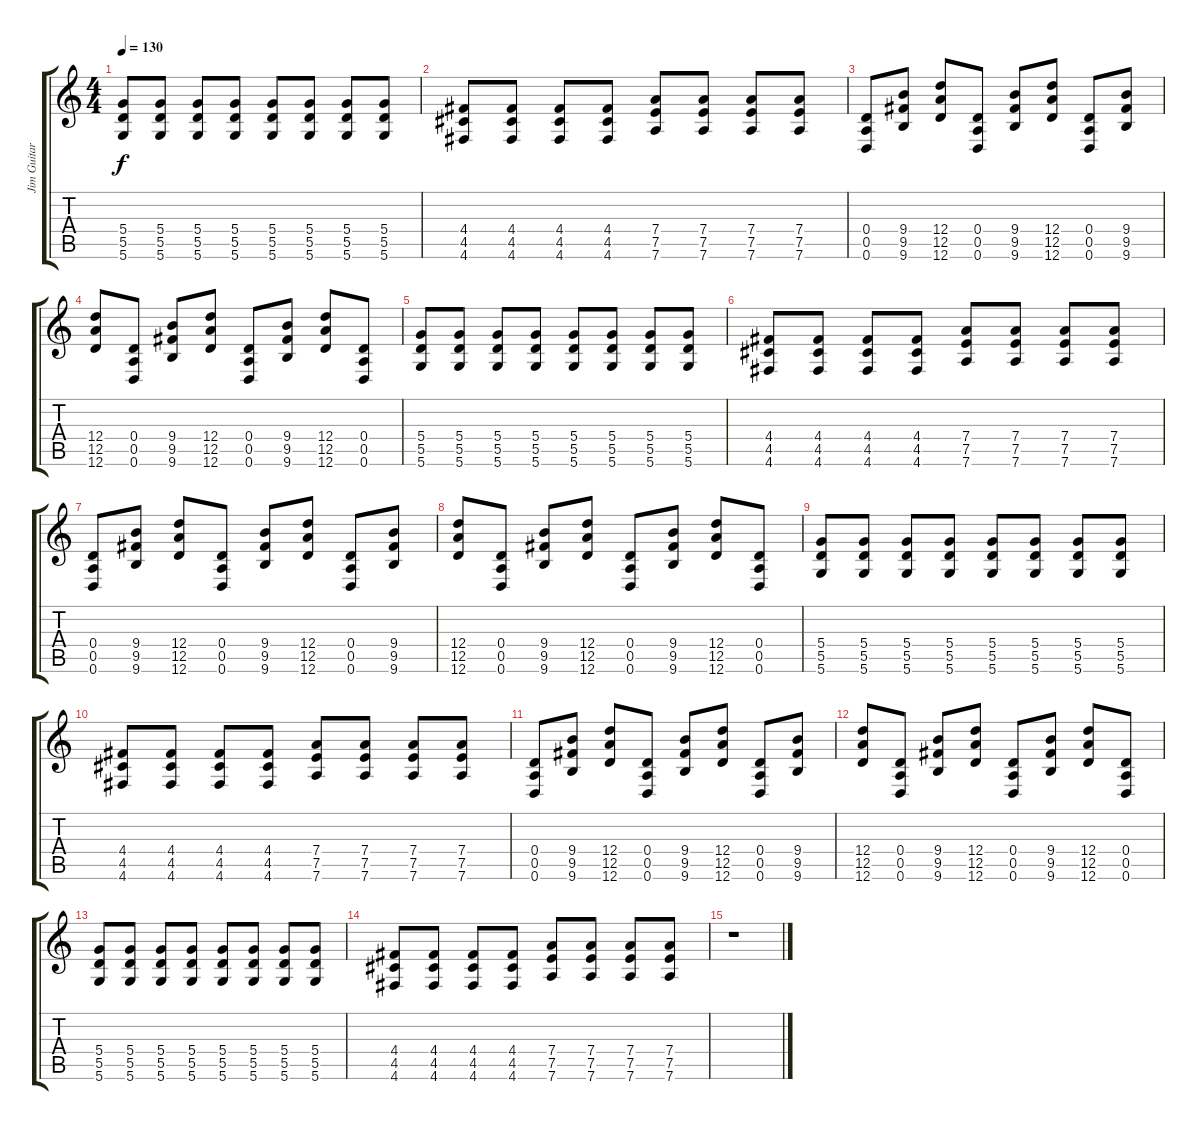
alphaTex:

\track ("Jim Guitar" "Jim Guitar") {instrument electricguitarclean}
\staff {score tabs}
\tuning (E4 B3 G3 D3 A2 D2) {hide}
\ts (4 4)
\tempo 130
\clef g2
\ks c
(5.4 5.5 5.6).8{dy f} (5.4 5.5 5.6).8 (5.4 5.5 5.6).8 (5.4 5.5 5.6).8 (5.4 5.5 5.6).8 (5.4 5.5 5.6).8 (5.4 5.5 5.6).8 (5.4 5.5 5.6).8 |
(4.4 4.5 4.6).8 (4.4 4.5 4.6).8 (4.4 4.5 4.6).8 (4.4 4.5 4.6).8 (7.4 7.5 7.6).8 (7.4 7.5 7.6).8 (7.4 7.5 7.6).8 (7.4 7.5 7.6).8 |
(0.4 0.5 0.6).8{volume 14 instrument distortionguitar} (9.4 9.5 9.6).8 (12.4 12.5 12.6).8 (0.4 0.5 0.6).8 (9.4 9.5 9.6).8 (12.4 12.5 12.6).8 (0.4 0.5 0.6).8 (9.4 9.5 9.6).8 |
(12.4 12.5 12.6).8 (0.4 0.5 0.6).8 (9.4 9.5 9.6).8 (12.4 12.5 12.6).8 (0.4 0.5 0.6).8 (9.4 9.5 9.6).8 (12.4 12.5 12.6).8 (0.4 0.5 0.6).8 |
(5.4 5.5 5.6).8 (5.4 5.5 5.6).8 (5.4 5.5 5.6).8 (5.4 5.5 5.6).8 (5.4 5.5 5.6).8 (5.4 5.5 5.6).8 (5.4 5.5 5.6).8 (5.4 5.5 5.6).8 |
(4.4 4.5 4.6).8 (4.4 4.5 4.6).8 (4.4 4.5 4.6).8 (4.4 4.5 4.6).8 (7.4 7.5 7.6).8 (7.4 7.5 7.6).8 (7.4 7.5 7.6).8 (7.4 7.5 7.6).8 |
(0.4 0.5 0.6).8{volume 14 instrument distortionguitar} (9.4 9.5 9.6).8 (12.4 12.5 12.6).8 (0.4 0.5 0.6).8 (9.4 9.5 9.6).8 (12.4 12.5 12.6).8 (0.4 0.5 0.6).8 (9.4 9.5 9.6).8 |
(12.4 12.5 12.6).8 (0.4 0.5 0.6).8 (9.4 9.5 9.6).8 (12.4 12.5 12.6).8 (0.4 0.5 0.6).8 (9.4 9.5 9.6).8 (12.4 12.5 12.6).8 (0.4 0.5 0.6).8 |
(5.4 5.5 5.6).8 (5.4 5.5 5.6).8 (5.4 5.5 5.6).8 (5.4 5.5 5.6).8 (5.4 5.5 5.6).8 (5.4 5.5 5.6).8 (5.4 5.5 5.6).8 (5.4 5.5 5.6).8 |
(4.4 4.5 4.6).8 (4.4 4.5 4.6).8 (4.4 4.5 4.6).8 (4.4 4.5 4.6).8 (7.4 7.5 7.6).8 (7.4 7.5 7.6).8 (7.4 7.5 7.6).8 (7.4 7.5 7.6).8 |
(0.4 0.5 0.6).8{volume 14 instrument distortionguitar} (9.4 9.5 9.6).8 (12.4 12.5 12.6).8 (0.4 0.5 0.6).8 (9.4 9.5 9.6).8 (12.4 12.5 12.6).8 (0.4 0.5 0.6).8 (9.4 9.5 9.6).8 |
(12.4 12.5 12.6).8 (0.4 0.5 0.6).8 (9.4 9.5 9.6).8 (12.4 12.5 12.6).8 (0.4 0.5 0.6).8 (9.4 9.5 9.6).8 (12.4 12.5 12.6).8 (0.4 0.5 0.6).8 |
(5.4 5.5 5.6).8 (5.4 5.5 5.6).8 (5.4 5.5 5.6).8 (5.4 5.5 5.6).8 (5.4 5.5 5.6).8 (5.4 5.5 5.6).8 (5.4 5.5 5.6).8 (5.4 5.5 5.6).8 |
(4.4 4.5 4.6).8 (4.4 4.5 4.6).8 (4.4 4.5 4.6).8 (4.4 4.5 4.6).8 (7.4 7.5 7.6).8 (7.4 7.5 7.6).8 (7.4 7.5 7.6).8 (7.4 7.5 7.6).8 |
r.1
